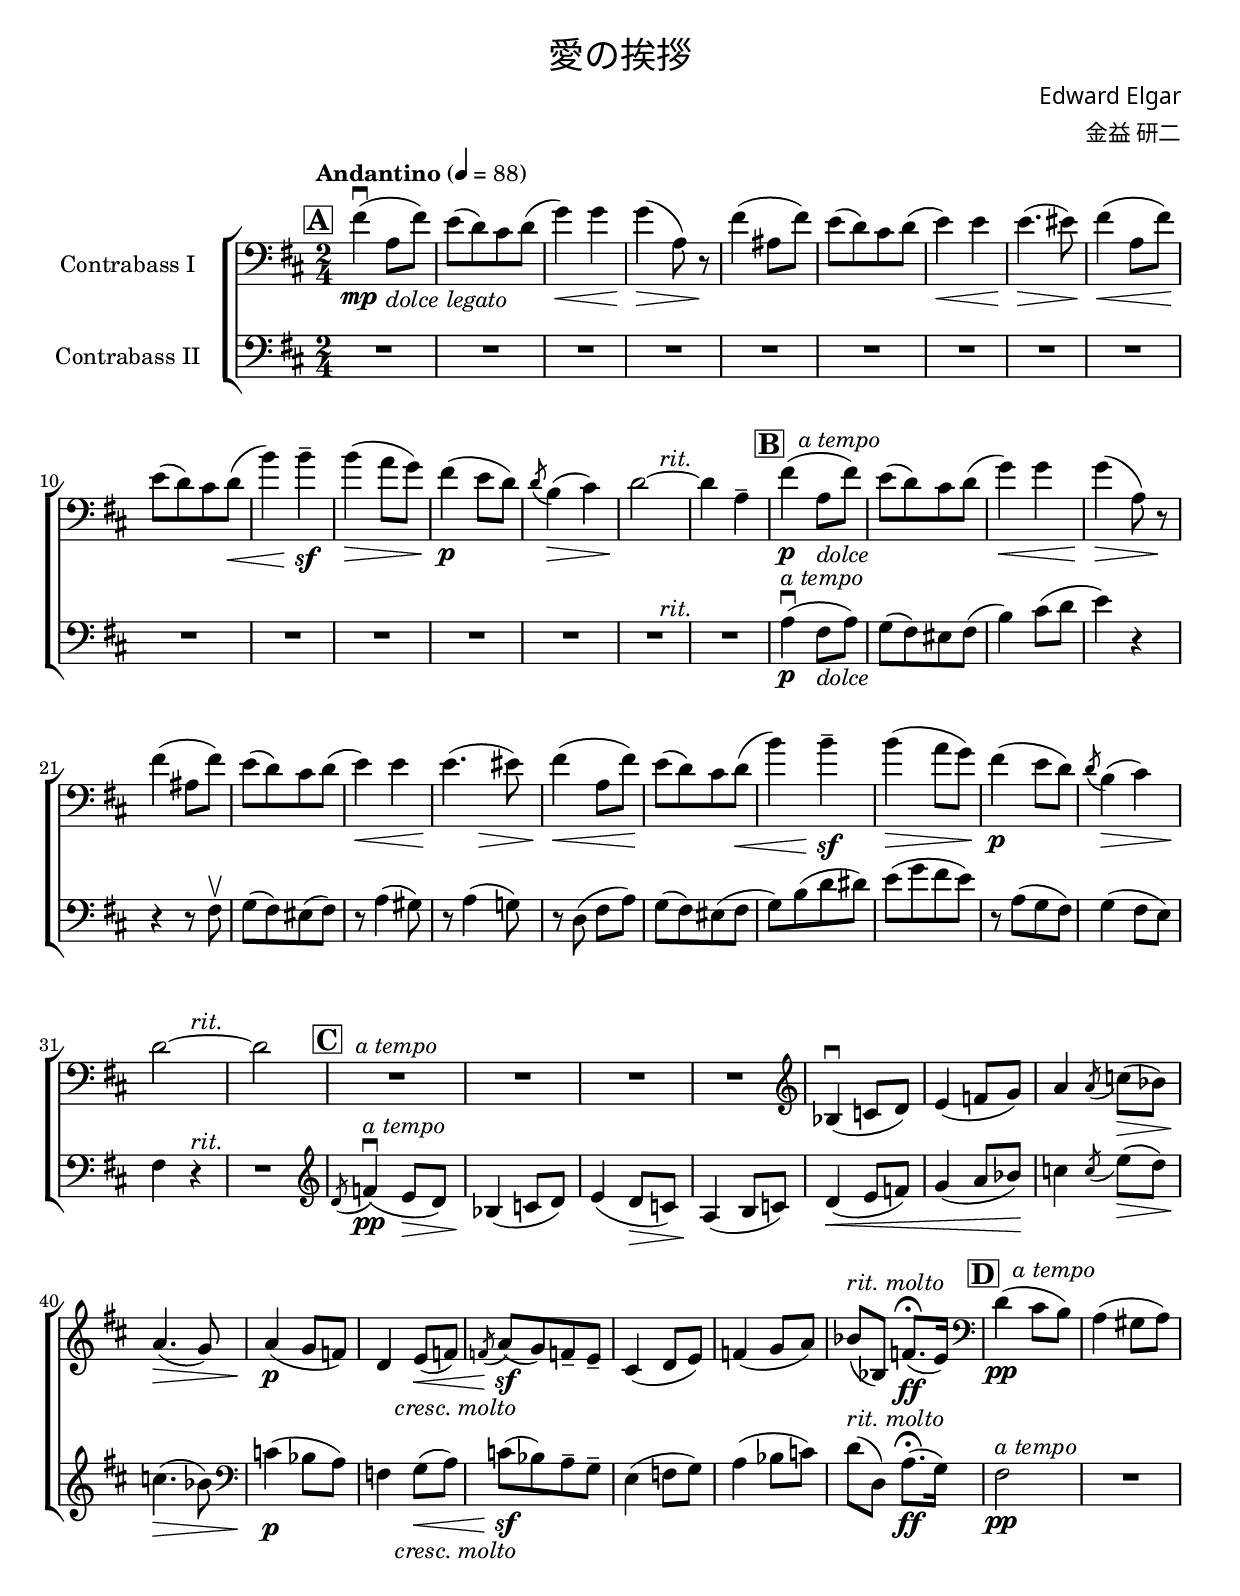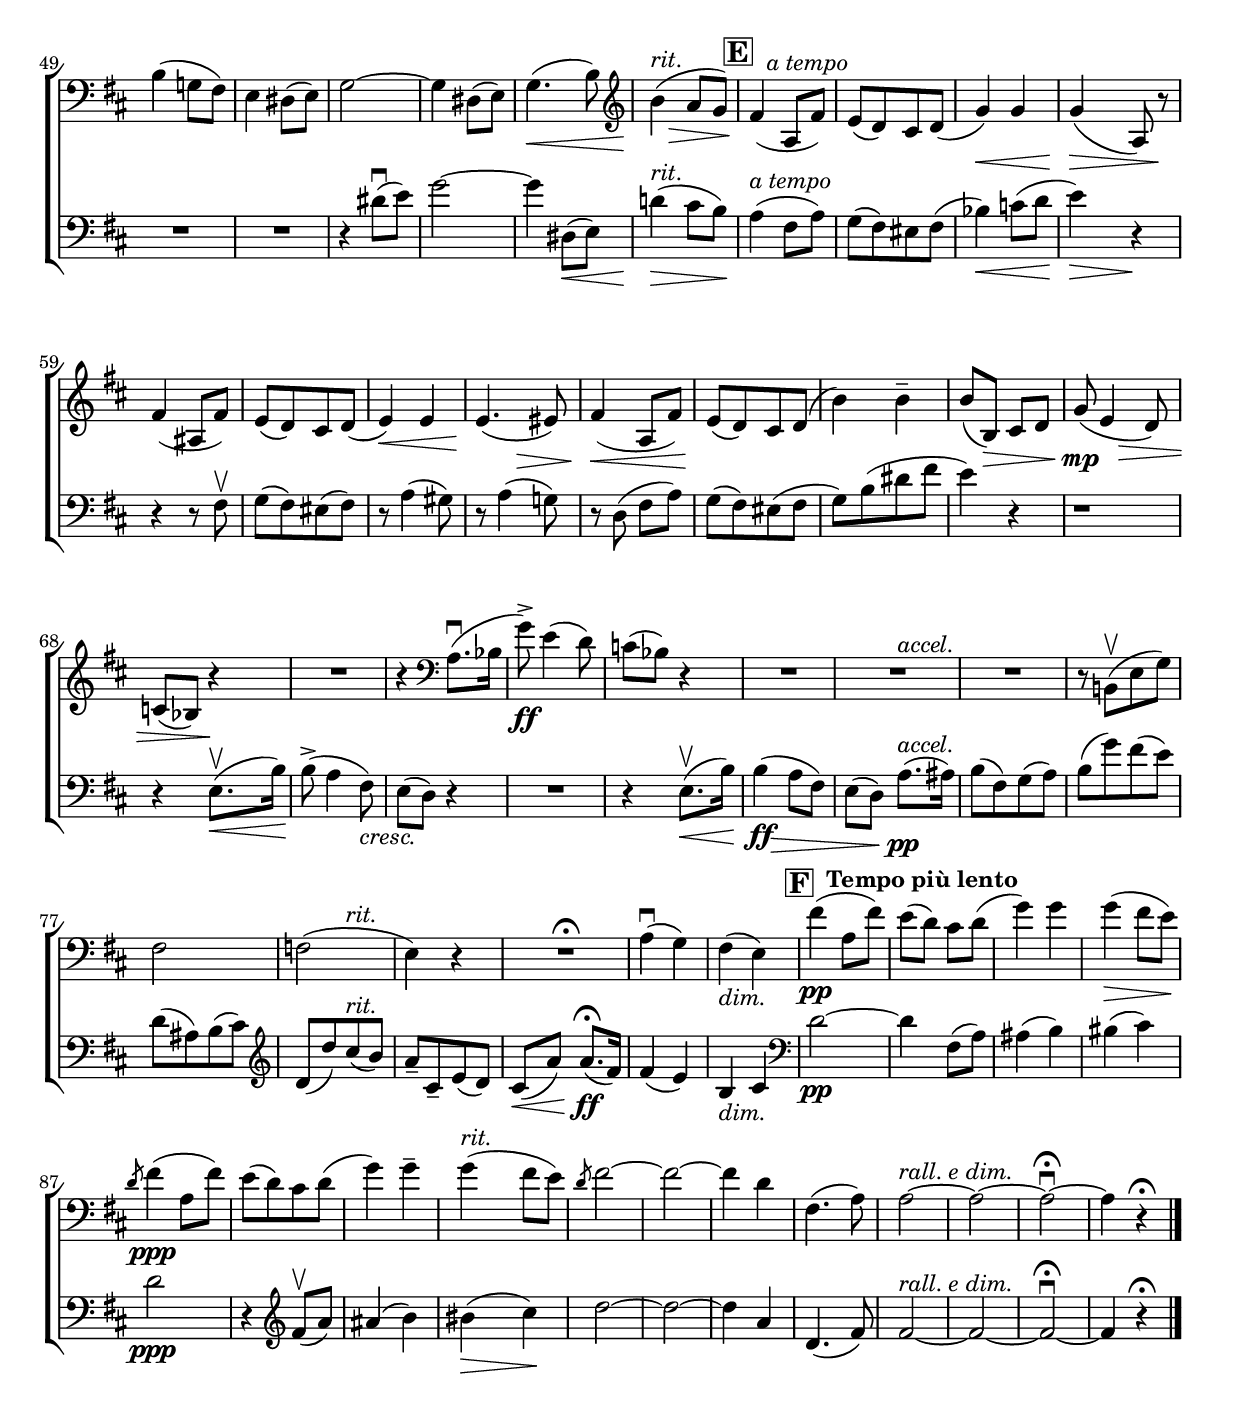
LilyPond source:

\version "2.24.0"
\header {
  title = \markup {
          \override #'(font-name . "HGSSoeiKakupoptai")
          "愛の挨拶"
  }
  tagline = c
  composer = \markup {
          \override #'(font-name . "HGSSoeiKakupoptai")
          "Edward Elgar"
  }
  arranger = \markup {
          \override #'(font-name . "HGSSoeiKakupoptai")
          "金益 研二"
  }
}


#(set-global-staff-size 20)
#(set-default-paper-size "a4" )

%%以下、定義
ffz = #(make-dynamic-script "ffz")
fpp = #(make-dynamic-script "fpp")
%%ここまで、定義

\paper {
  #(set-paper-size "a4")
  top-margin = 2\cm
  bottom-margin = 1\cm
  left-margin = 1\cm
  right-margin = 1\cm

  markup-markup-spacing.basic-distance = #20
  markup-system-spacing.basic-distance = #20
  last-bottom-spacing.basic-distance = #12
  system-system-spacing.basic-distance = #16
  score-markup-spacing.basic-distance = #20

  print-page-number = ##f
  
  print-first-page-number = ##f
  first-page-number = 1

}


\layout {
  indent = 3.0\cm %%0にするといい
}


\score {
  \new ChoirStaff <<    
    \new Staff \with {
      instrumentName = "Contrabass I "
    }{
      \compressEmptyMeasures
      \relative c'{
  \set Score.rehearsalMarkFormatter = #format-mark-box-alphabet
  \numericTimeSignature
  \time 2/4 %%拍子
  \set Staff.midiInstrument = "contrabass"
  \clef bass %%音部記号　ト音…treble　ヘ音…bass　ハ音…alto
  \override Hairpin.minimum-length = #6

  \key d \major  %%調
  \tempo Andantino 4=88  %%BPM
  \mark \default
  fis4\mp\downbow( a,8_\markup{\italic dolce} fis')
  e_\markup{\italic legato}[( d) cis d](
  g4\<) g
  g\>( a,8) r\!
  fis'4( ais,8 fis')
  e[( d) cis d](
  e4\<) e
  e4.\>( eis8)
  fis4\<( a,8 fis')
  e\![( d) cis d\<](
  b'4) b--\sf
  b\>( a8 g)
  fis4\p( e8 d)
  \acciaccatura d8 b4\>( cis)
  << d2~\! {s4 s^\markup{\italic rit.}}>>
  d4 a--
  \mark \default
  <<fis'4\p( {s8 s^\markup{\italic {a tempo}}}>> a,8_\markup{\italic dolce} fis')
  e[( d) cis d](
  g4\<) g
  g\>( a,8) r\!
  fis'4( ais,8 fis')
  e[( d) cis d](
  e4\<) e
  <<{e4.\!( eis8)} {s4 s\>}>>
  fis4\<( a,8 fis')
  e\![( d) cis d\<](
  b'4) b--\sf
  b\>( a8 g)
  fis4\p( e8 d)
  \acciaccatura d8 b4\>( cis)
  << d2~\! {s4 s^\markup{\italic rit.}}>>
  d2
  \mark \default
  \acciaccatura s8 R1*1/2^\markup{\italic {a tempo}}
  R1*1/2*3
  \clef treble
  bes4\downbow( c8 d)
  e4( f8 g)
  a4 \acciaccatura a8 c8\>( bes)
  a4.\>( g8)
  a4\p( g8 f)
  <<d4 {s8 s_\markup{\italic {cresc. molto}}}>> e8\<( f)
  \acciaccatura f8 a8\sf[( g) f!-- e--]
  cis4( d8 e)
  f4( g8 a)
  bes^\markup{\italic {rit. molto}}( bes,) f'8.\ff\fermata( e16)
  \mark \default
  \clef bass
  <<d4\pp( {s8 s^\markup{\italic {a tempo}}}>> cis8 b)
  a4( gis8 a)
  b4( g!8 fis)
  e4 dis8( e)
  g2~
  g4 dis8( e)
  g4.\<( b8)
  \clef treble
  <<b'4^\markup{\italic rit.}\!( {s8 s\>}>> a8 g)
  \mark \default
  <<fis4\!( {s8 s^\markup{\italic {a tempo}}}>> a,8 fis')
  e[( d) cis d](
  g4\<) g
  g\>( a,8) r\!
  fis'4( ais,8 fis')
  e[( d) cis d](
  e4\<) e
  <<{e4.\!( eis8)} {s4 s\>}>>
  fis4\<( a,8 fis')
  e\![( d) cis d](
  b'4) b--
  b8( b,)\> cis d
  g8\mp( <<e4 {s8 s\>}>> d8)
  c( bes) r4\!
  R1*1/2
  r4 \clef bass a8.\downbow( bes16
  g'8->\ff) e4( d8)
  c( bes) r4
  R1*1/2
  <<R1*1/2 {s4 s^\markup{\italic accel.}}>>
  R1*1/2
  r8 b,!\upbow[( e g)]
  fis2
  << f2( {s4 s^\markup{\italic rit.}}>>
  e4) r4
  R1*1/2\fermata
  a4\downbow( g)
  fis_\markup{\italic dim.}( e)
  \mark \default
  << fis'4\pp( {s8 \tempo "Tempo più lento" s}>> a,8 fis')
  e( d) cis d(
  g4) g
  g\>( fis8 e)
  \slashedGrace d8 fis4\ppp( a,8 fis')
  e[( d) cis d](
  g4) g--
  g^\markup{\italic rit.}( fis8 e)
  \slashedGrace d8 fis2~
  fis~
  fis4 d
  fis,4.( a8)
  a2~^\markup{\italic {rall. e dim.}}
  a~
  a~\downbow\fermata
  a4 r\fermata
  \bar "|."
}

    }
       
    \new Staff \with {
      instrumentName = "Contrabass II "
    }{
      \compressEmptyMeasures
      \relative c'{
  \set Score.rehearsalMarkFormatter = #format-mark-box-alphabet
  \numericTimeSignature
  \time 2/4 %%拍子
  \set Staff.midiInstrument = "contrabass"
  \clef bass %%音部記号　ト音…treble　ヘ音…bass　ハ音…alto
  \override Hairpin.minimum-length = #6

  \key d \major  %%調
  \tempo Andantino 4=88  %%BPM
  \mark \default
  R1*1/2*14
  << R1*1/2 {s4 s^\markup{\italic rit.}}>>
  R1*1/2
  \mark \default
  a4\p\downbow^\markup{\italic {a tempo}}( fis8_\markup{\italic dolce} a)
  g[( fis) eis fis](
  b4) cis8( d
  e4) r
  r4 r8 fis,\upbow
  g[( fis) eis( fis)]
  r a4( gis8)
  r a4( g!8)
  r d( fis a)
  g[( fis) eis( fis]
  g)[ b( d dis)]
  e[( g fis e)]
  r a,[( g fis)]
  g4( fis8 e)
  fis4 r^\markup{\italic rit.}
  R1*1/2
  \mark \default
  \clef treble
  \acciaccatura d'8 f4\pp\downbow^\markup{\italic {a tempo}}( e8\> d)
  bes4\!( c8 d)
  e4( d8\> c)
  a4\!( b8 c)
  d4\<( e8 f)
  g4( a8 bes\!)
  c4 \acciaccatura c8 e\>( d)
  c4.\>( bes8)
  \clef bass
  c,4\p( bes8 a)
  <<f4 {s8 s_\markup{\italic {cresc. molto}}}>> g8\<( a)
  c8\sf[( bes) a-- g--]
  e4( f8 g)
  a4( bes8 c)
  d^\markup{\italic {rit. molto}}( d,) a'8.\ff\fermata( g16)
  \mark \default
  fis2\pp^\markup{\italic {a tempo}}
  R1*1/2*3
  r4 dis'8\downbow( e)
  g2~
  g4 dis,8\<( e)
  d'!4\>^\markup{\italic rit.}( cis8 b\!)
  \mark \default
  a4^\markup{\italic {a tempo}}( fis8 a)
  g[( fis) eis fis](
  bes4\<) c8( d
  e4\>) r\!
  r4 r8 fis,\upbow
  g[( fis) eis( fis)]
  r a4( gis8)
  r a4( g!8)
  r d( fis a)
  g[( fis) eis( fis]
  g)[ b( dis fis]
  e4) r
  r1*1/2
  r4 e,8.\upbow\<( b'16\!)
  b8->( a4 fis8_\markup{\italic cresc.})
  e( d) r4
  R1*1/2
  r4 e8.\upbow\<( b'16)
  << b4\ff( {s8 s\>}>> a8 fis)
  e( d) a'8.\pp^\markup{\italic accel.}( ais16)
  b8[( fis) g( a)]
  b[( g') fis( e)]
  d[( ais) b( cis)]
  \clef treble
  d[( d') cis^\markup{\italic rit.}( b)]
  a--[ cis,-- e( d)]
  cis\<( a') a8.\ff\fermata( fis16)
  fis4( e)
  b_\markup{\italic dim.} cis
  \mark \default
  \clef bass
  << d2\pp~ {s8 \tempo "Tempo più lento" s4.} >>
  d4 fis,8( a)
  ais4( b)
  bis( cis)
  d2\ppp
  r4 \clef treble fis8\upbow( a)
  ais4( b)
  bis\>( cis\!)
  d2~
  d2~
  d4 a
  d,4.( fis8)
  fis2~^\markup{\italic {rall. e dim.}}
  fis~
  fis\fermata\downbow~
  fis4 r\fermata
  \bar "|."
}

    }
  >>
  \layout{}
  \midi{}
}